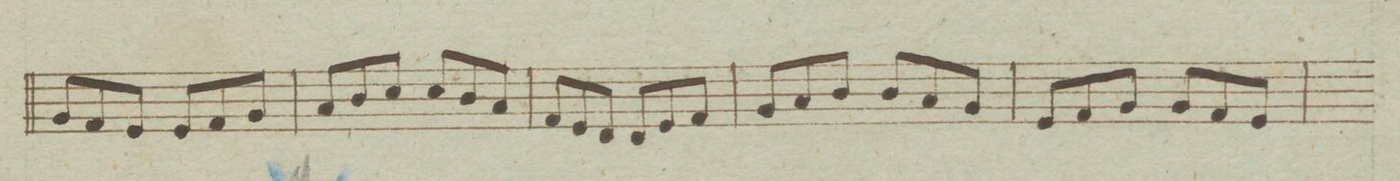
**kern
*I"Violon e Violoncello
*clefF4
*k[b-e-]
*met(c)
*M6/8
8BB-/L
8AA/
8GG/J
8GG/L
8AA/
8BB-/J
=56
8C/L
8D/
8E-/J
8E-/L
8D/
8C/J
=57
8AA/L
8GG/
8FF/J
8FF/L
8GG/
8AA/J
=58
8BB-/L
8C/
8D/J
8D/L
8C/
8BB-/J
=59
8GG/L
8AA/
8BB-/J
8BB-/L
8AA/
8GG/J
=60
*-
